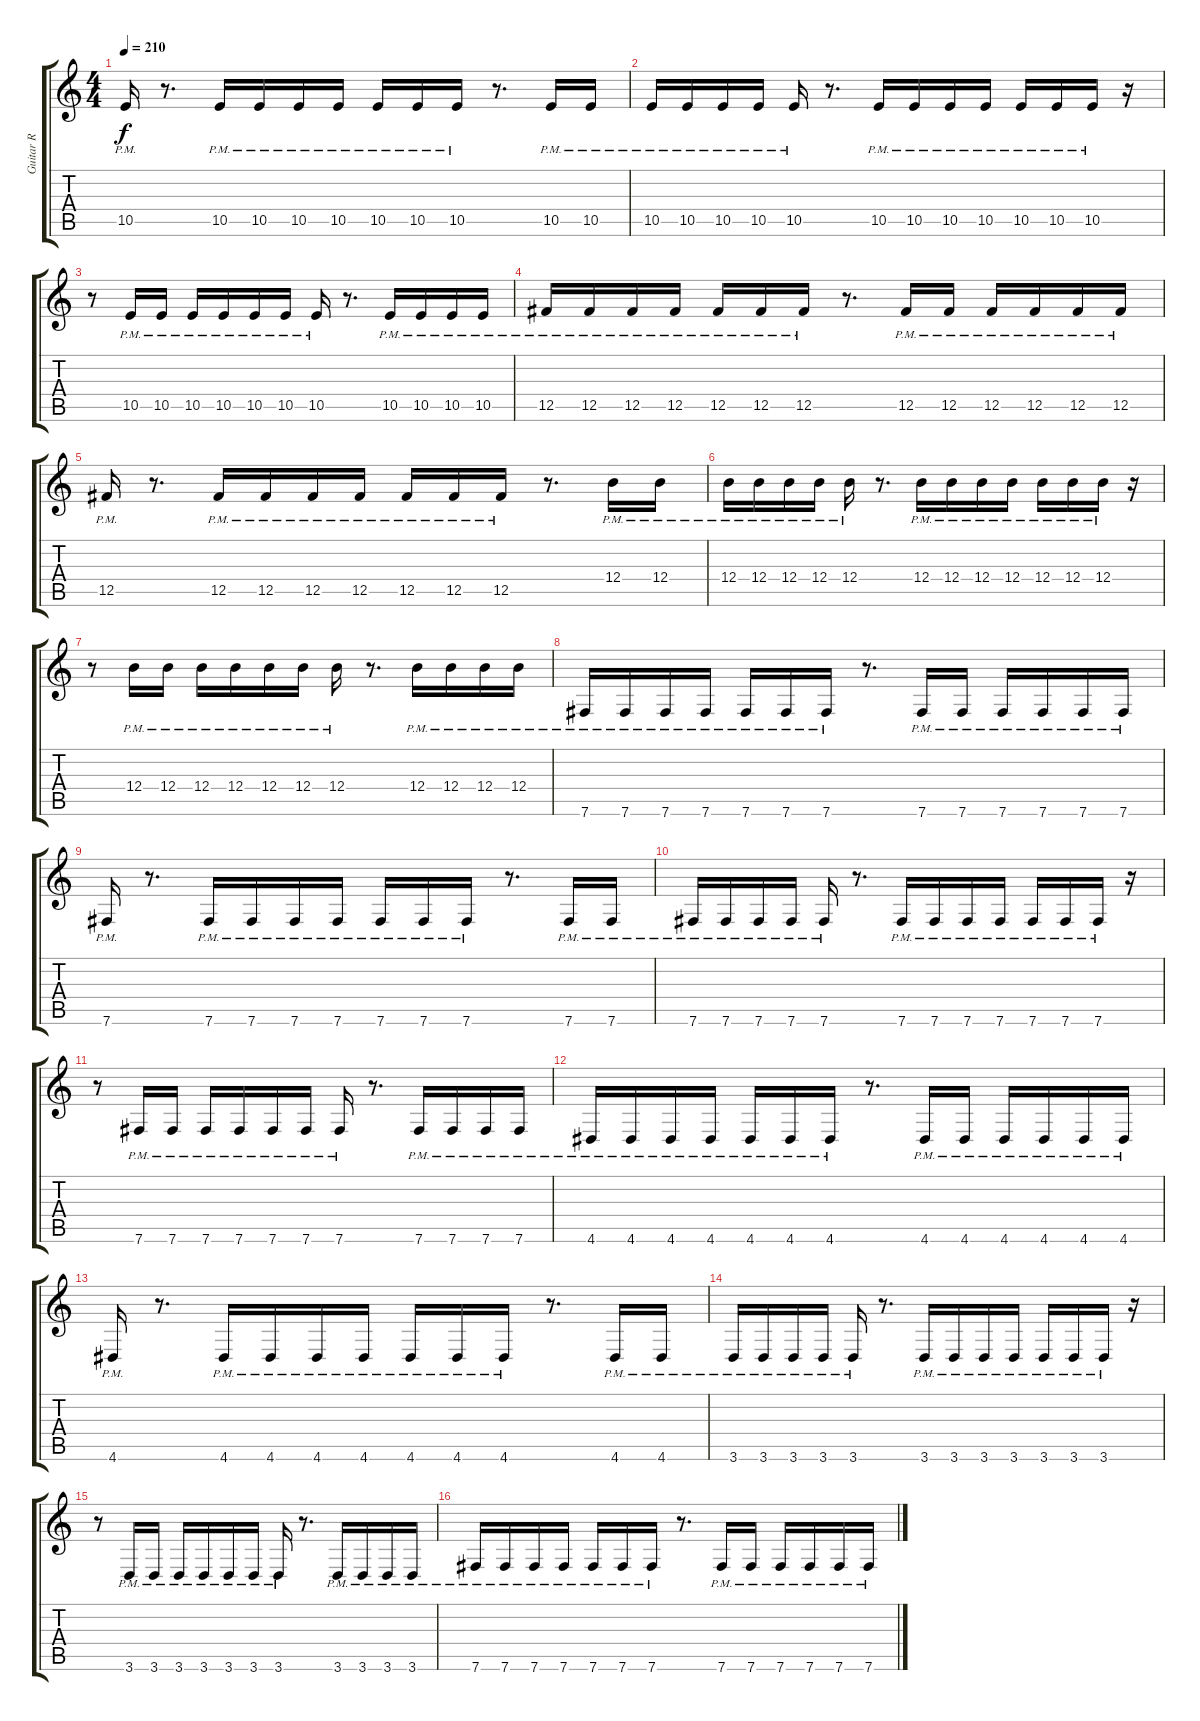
\track ("Guitar R" "Guitar R") {instrument overdrivenguitar}
\staff {score tabs}
\tuning (Db4 Ab3 E3 B2 Gb2 B1) {hide}
\ts (4 4)
\tempo 210
\clef g2
\ks c
10.5{pm}.16{dy f} r.8{d} 10.5{pm}.16 10.5{pm}.16 10.5{pm}.16 10.5{pm}.16 10.5{pm}.16 10.5{pm}.16 10.5{pm}.16 r.8{d} 10.5{pm}.16 10.5{pm}.16 |
10.5{pm}.16 10.5{pm}.16 10.5{pm}.16 10.5{pm}.16 10.5{pm}.16 r.8{d} 10.5{pm}.16 10.5{pm}.16 10.5{pm}.16 10.5{pm}.16 10.5{pm}.16 10.5{pm}.16 10.5{pm}.16 r.16 |
r.8 10.5{pm}.16 10.5{pm}.16 10.5{pm}.16 10.5{pm}.16 10.5{pm}.16 10.5{pm}.16 10.5{pm}.16 r.8{d} 10.5{pm}.16 10.5{pm}.16 10.5{pm}.16 10.5{pm}.16 |
12.5{pm}.16 12.5{pm}.16 12.5{pm}.16 12.5{pm}.16 12.5{pm}.16 12.5{pm}.16 12.5{pm}.16 r.8{d} 12.5{pm}.16 12.5{pm}.16 12.5{pm}.16 12.5{pm}.16 12.5{pm}.16 12.5{pm}.16 |
12.5{pm}.16 r.8{d} 12.5{pm}.16 12.5{pm}.16 12.5{pm}.16 12.5{pm}.16 12.5{pm}.16 12.5{pm}.16 12.5{pm}.16 r.8{d} 12.4{pm}.16 12.4{pm}.16 |
12.4{pm}.16 12.4{pm}.16 12.4{pm}.16 12.4{pm}.16 12.4{pm}.16 r.8{d} 12.4{pm}.16 12.4{pm}.16 12.4{pm}.16 12.4{pm}.16 12.4{pm}.16 12.4{pm}.16 12.4{pm}.16 r.16 |
r.8 12.4{pm}.16 12.4{pm}.16 12.4{pm}.16 12.4{pm}.16 12.4{pm}.16 12.4{pm}.16 12.4{pm}.16 r.8{d} 12.4{pm}.16 12.4{pm}.16 12.4{pm}.16 12.4{pm}.16 |
7.6{pm}.16 7.6{pm}.16 7.6{pm}.16 7.6{pm}.16 7.6{pm}.16 7.6{pm}.16 7.6{pm}.16 r.8{d} 7.6{pm}.16 7.6{pm}.16 7.6{pm}.16 7.6{pm}.16 7.6{pm}.16 7.6{pm}.16 |
7.6{pm}.16 r.8{d} 7.6{pm}.16 7.6{pm}.16 7.6{pm}.16 7.6{pm}.16 7.6{pm}.16 7.6{pm}.16 7.6{pm}.16 r.8{d} 7.6{pm}.16 7.6{pm}.16 |
7.6{pm}.16 7.6{pm}.16 7.6{pm}.16 7.6{pm}.16 7.6{pm}.16 r.8{d} 7.6{pm}.16 7.6{pm}.16 7.6{pm}.16 7.6{pm}.16 7.6{pm}.16 7.6{pm}.16 7.6{pm}.16 r.16 |
r.8 7.6{pm}.16 7.6{pm}.16 7.6{pm}.16 7.6{pm}.16 7.6{pm}.16 7.6{pm}.16 7.6{pm}.16 r.8{d} 7.6{pm}.16 7.6{pm}.16 7.6{pm}.16 7.6{pm}.16 |
4.6{pm}.16 4.6{pm}.16 4.6{pm}.16 4.6{pm}.16 4.6{pm}.16 4.6{pm}.16 4.6{pm}.16 r.8{d} 4.6{pm}.16 4.6{pm}.16 4.6{pm}.16 4.6{pm}.16 4.6{pm}.16 4.6{pm}.16 |
4.6{pm}.16 r.8{d} 4.6{pm}.16 4.6{pm}.16 4.6{pm}.16 4.6{pm}.16 4.6{pm}.16 4.6{pm}.16 4.6{pm}.16 r.8{d} 4.6{pm}.16 4.6{pm}.16 |
3.6{pm}.16 3.6{pm}.16 3.6{pm}.16 3.6{pm}.16 3.6{pm}.16 r.8{d} 3.6{pm}.16 3.6{pm}.16 3.6{pm}.16 3.6{pm}.16 3.6{pm}.16 3.6{pm}.16 3.6{pm}.16 r.16 |
r.8 3.6{pm}.16 3.6{pm}.16 3.6{pm}.16 3.6{pm}.16 3.6{pm}.16 3.6{pm}.16 3.6{pm}.16 r.8{d} 3.6{pm}.16 3.6{pm}.16 3.6{pm}.16 3.6{pm}.16 |
7.6{pm}.16 7.6{pm}.16 7.6{pm}.16 7.6{pm}.16 7.6{pm}.16 7.6{pm}.16 7.6{pm}.16 r.8{d} 7.6{pm}.16 7.6{pm}.16 7.6{pm}.16 7.6{pm}.16 7.6{pm}.16 7.6{pm}.16
